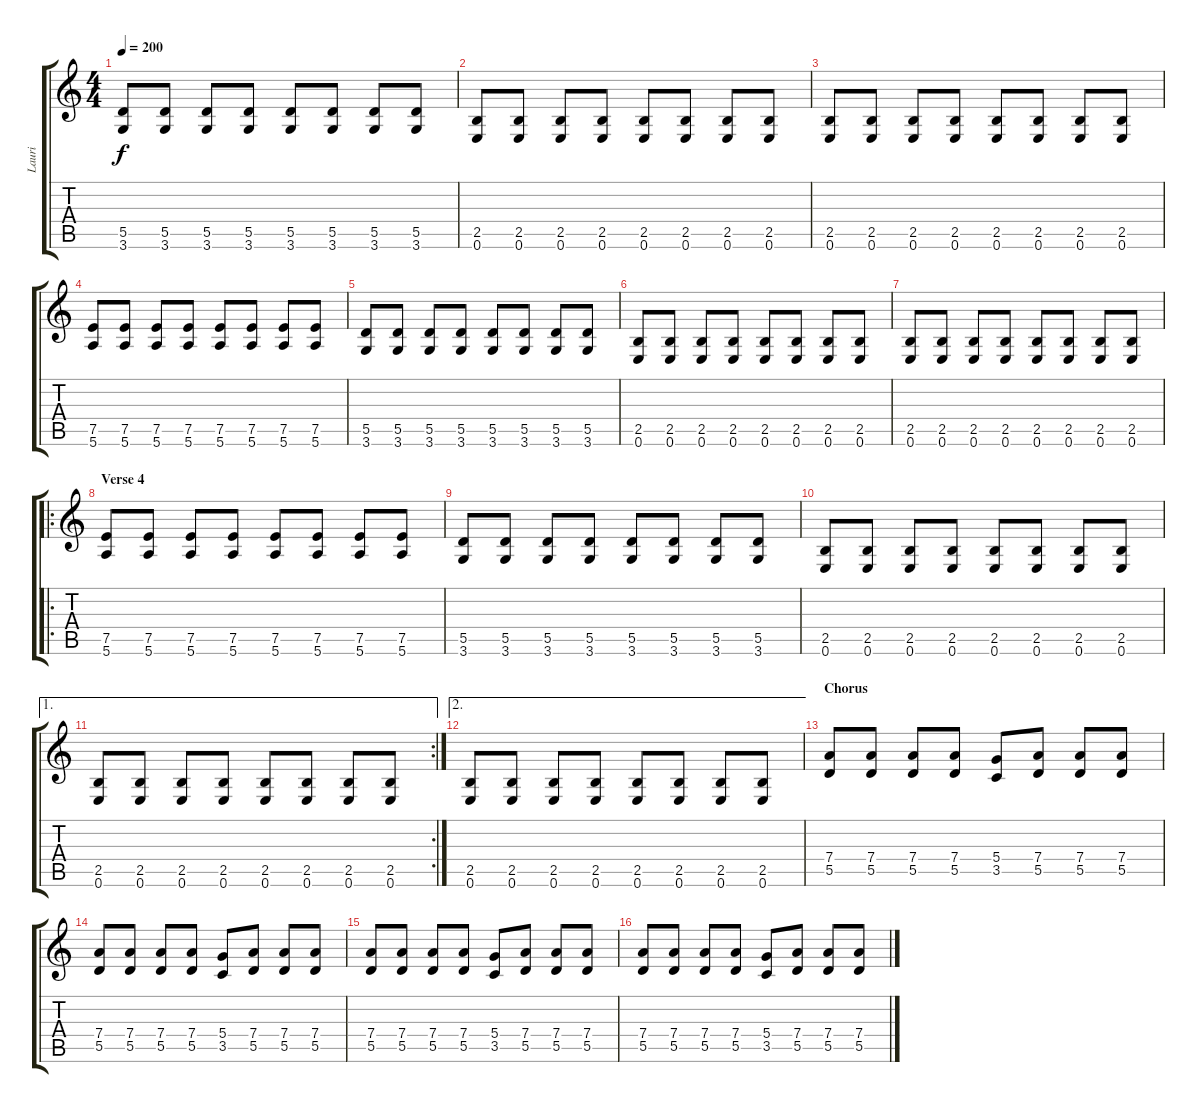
\track ("Lauri" "Lauri") {instrument distortionguitar}
\staff {score tabs}
\tuning (E4 B3 G3 D3 A2 E2) {hide}
\ts (4 4)
\tempo 200
\clef g2
\ks c
(5.5 3.6).8{dy f} (5.5 3.6).8 (5.5 3.6).8 (5.5 3.6).8 (5.5 3.6).8 (5.5 3.6).8 (5.5 3.6).8 (5.5 3.6).8 |
(2.5 0.6).8 (2.5 0.6).8 (2.5 0.6).8 (2.5 0.6).8 (2.5 0.6).8 (2.5 0.6).8 (2.5 0.6).8 (2.5 0.6).8 |
(2.5 0.6).8 (2.5 0.6).8 (2.5 0.6).8 (2.5 0.6).8 (2.5 0.6).8 (2.5 0.6).8 (2.5 0.6).8 (2.5 0.6).8 |
(7.5 5.6).8 (7.5 5.6).8 (7.5 5.6).8 (7.5 5.6).8 (7.5 5.6).8 (7.5 5.6).8 (7.5 5.6).8 (7.5 5.6).8 |
(5.5 3.6).8 (5.5 3.6).8 (5.5 3.6).8 (5.5 3.6).8 (5.5 3.6).8 (5.5 3.6).8 (5.5 3.6).8 (5.5 3.6).8 |
(2.5 0.6).8 (2.5 0.6).8 (2.5 0.6).8 (2.5 0.6).8 (2.5 0.6).8 (2.5 0.6).8 (2.5 0.6).8 (2.5 0.6).8 |
(2.5 0.6).8 (2.5 0.6).8 (2.5 0.6).8 (2.5 0.6).8 (2.5 0.6).8 (2.5 0.6).8 (2.5 0.6).8 (2.5 0.6).8 |
\ro
\section ("" "Verse 4")
(7.5 5.6).8 (7.5 5.6).8 (7.5 5.6).8 (7.5 5.6).8 (7.5 5.6).8 (7.5 5.6).8 (7.5 5.6).8 (7.5 5.6).8 |
(5.5 3.6).8 (5.5 3.6).8 (5.5 3.6).8 (5.5 3.6).8 (5.5 3.6).8 (5.5 3.6).8 (5.5 3.6).8 (5.5 3.6).8 |
(2.5 0.6).8 (2.5 0.6).8 (2.5 0.6).8 (2.5 0.6).8 (2.5 0.6).8 (2.5 0.6).8 (2.5 0.6).8 (2.5 0.6).8 |
\ae 1
\rc 2
(2.5 0.6).8 (2.5 0.6).8 (2.5 0.6).8 (2.5 0.6).8 (2.5 0.6).8 (2.5 0.6).8 (2.5 0.6).8 (2.5 0.6).8 |
\ae 2
(2.5 0.6).8 (2.5 0.6).8 (2.5 0.6).8 (2.5 0.6).8 (2.5 0.6).8 (2.5 0.6).8 (2.5 0.6).8 (2.5 0.6).8 |
\section ("" "Chorus")
(7.4 5.5).8 (7.4 5.5).8 (7.4 5.5).8 (7.4 5.5).8 (5.4 3.5).8 (7.4 5.5).8 (7.4 5.5).8 (7.4 5.5).8 |
(7.4 5.5).8 (7.4 5.5).8 (7.4 5.5).8 (7.4 5.5).8 (5.4 3.5).8 (7.4 5.5).8 (7.4 5.5).8 (7.4 5.5).8 |
(7.4 5.5).8 (7.4 5.5).8 (7.4 5.5).8 (7.4 5.5).8 (5.4 3.5).8 (7.4 5.5).8 (7.4 5.5).8 (7.4 5.5).8 |
(7.4 5.5).8 (7.4 5.5).8 (7.4 5.5).8 (7.4 5.5).8 (5.4 3.5).8 (7.4 5.5).8 (7.4 5.5).8 (7.4 5.5).8
